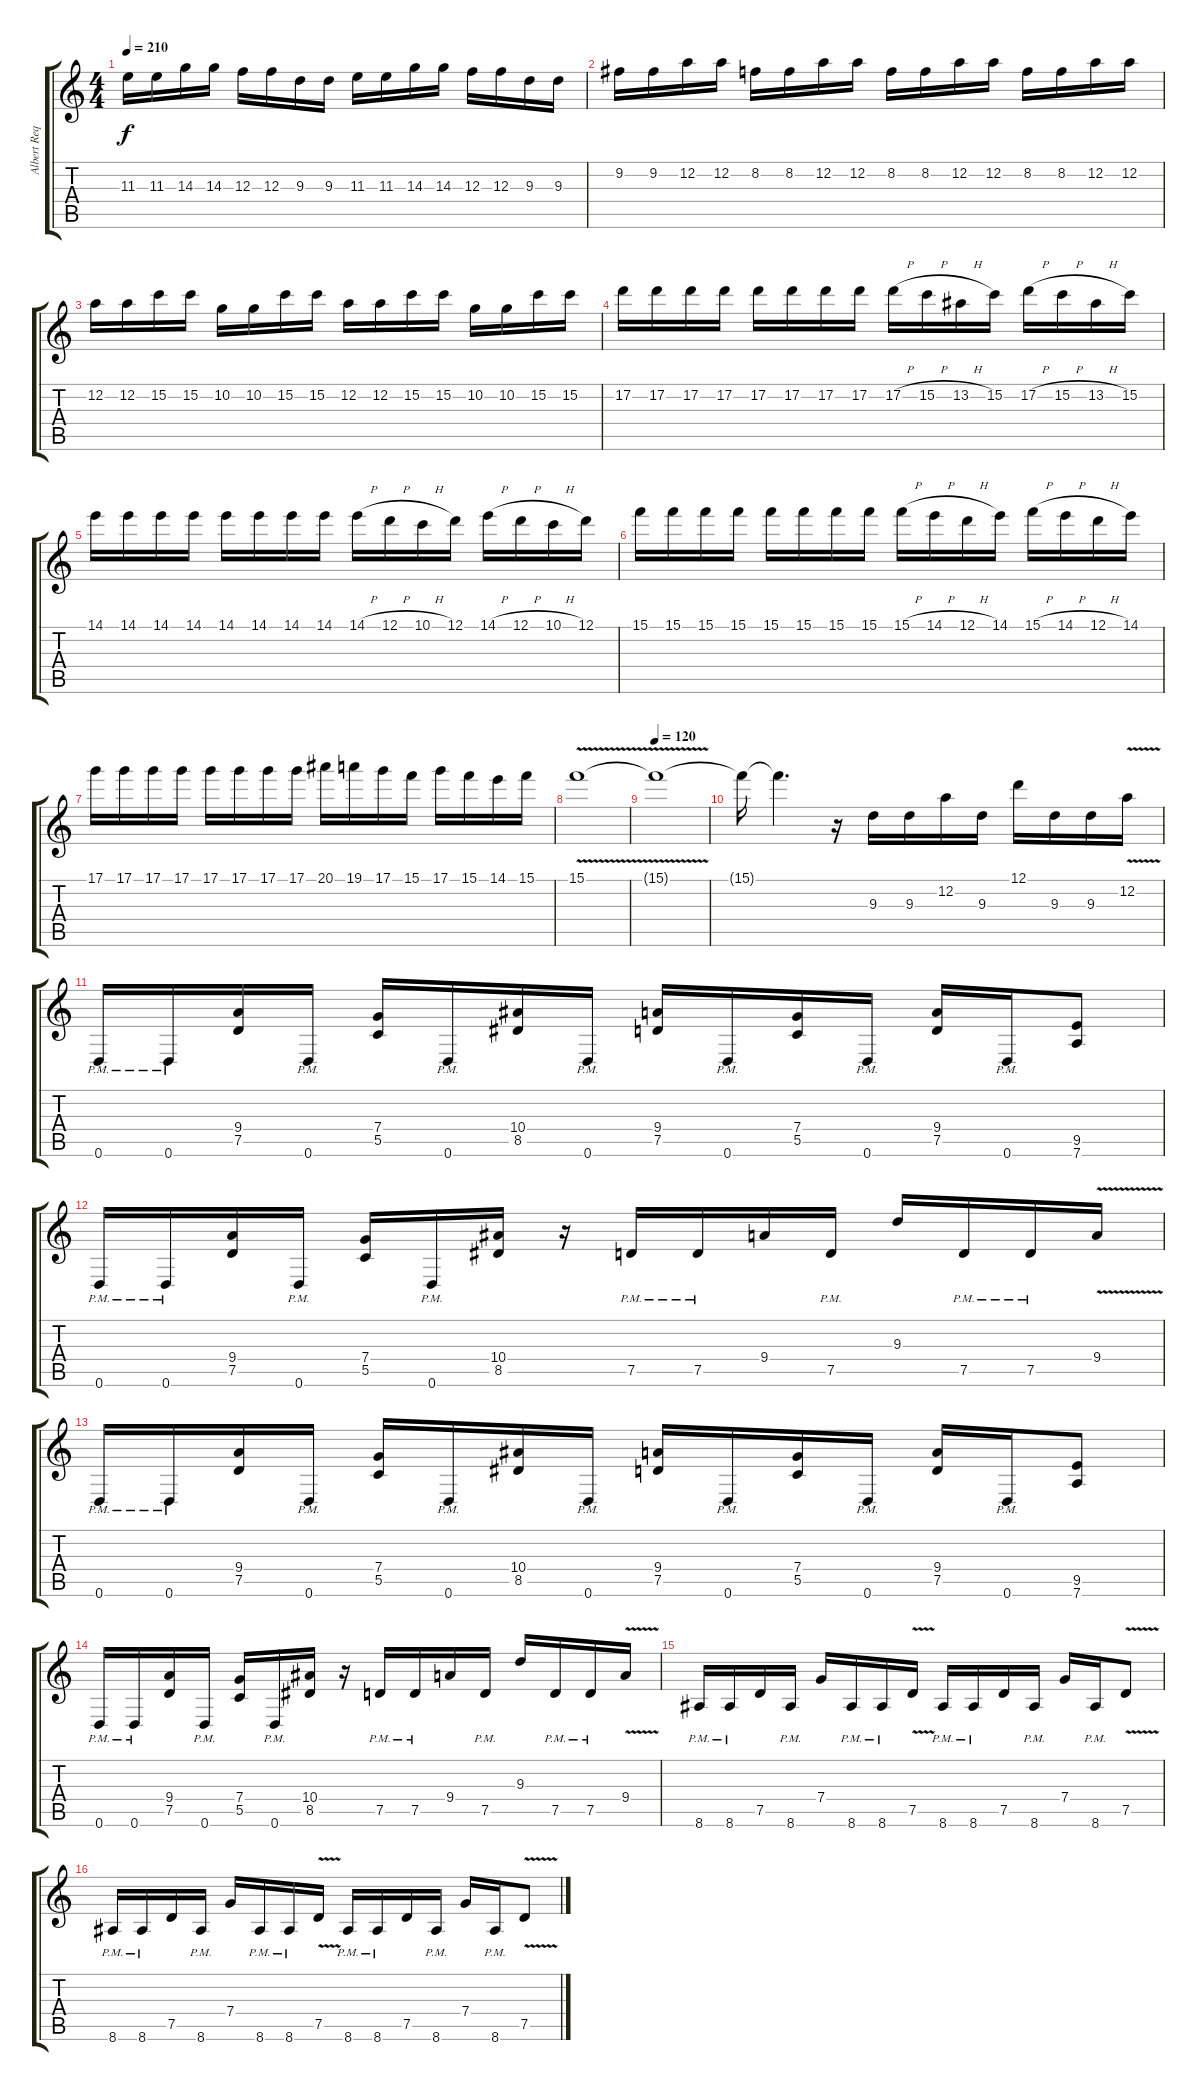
\track ("Albert Requena" "Albert Req") {instrument distortionguitar}
\staff {score tabs}
\tuning (D4 A3 F3 C3 G2 D2) {hide}
\ts (4 4)
\tempo 210
\clef g2
\ks c
11.3.16{dy f} 11.3.16 14.3.16 14.3.16 12.3.16 12.3.16 9.3.16 9.3.16 11.3.16 11.3.16 14.3.16 14.3.16 12.3.16 12.3.16 9.3.16 9.3.16 |
9.2.16 9.2.16 12.2.16 12.2.16 8.2.16 8.2.16 12.2.16 12.2.16 8.2.16 8.2.16 12.2.16 12.2.16 8.2.16 8.2.16 12.2.16 12.2.16 |
12.2.16 12.2.16 15.2.16 15.2.16 10.2.16 10.2.16 15.2.16 15.2.16 12.2.16 12.2.16 15.2.16 15.2.16 10.2.16 10.2.16 15.2.16 15.2.16 |
17.2.16 17.2.16 17.2.16 17.2.16 17.2.16 17.2.16 17.2.16 17.2.16 17.2{h}.16 15.2{h}.16 13.2{h}.16 15.2.16 17.2{h}.16 15.2{h}.16 13.2{h}.16 15.2.16 |
14.1.16 14.1.16 14.1.16 14.1.16 14.1.16 14.1.16 14.1.16 14.1.16 14.1{h}.16 12.1{h}.16 10.1{h}.16 12.1.16 14.1{h}.16 12.1{h}.16 10.1{h}.16 12.1.16 |
15.1.16 15.1.16 15.1.16 15.1.16 15.1.16 15.1.16 15.1.16 15.1.16 15.1{h}.16 14.1{h}.16 12.1{h}.16 14.1.16 15.1{h}.16 14.1{h}.16 12.1{h}.16 14.1.16 |
17.1.16 17.1.16 17.1.16 17.1.16 17.1.16 17.1.16 17.1.16 17.1.16 20.1.16 19.1.16 17.1.16 15.1.16 17.1.16 15.1.16 14.1.16 15.1.16 |
15.1{v}.1 |
\tempo 120
15.1{t}.1{volume 0} |
15.1{t}.16 15.1{t}.4{d} r.16 9.3.16{volume 13} 9.3.16 12.2.16 9.3.16 12.1.16 9.3.16 9.3.16 12.2{v}.16 |
0.6{pm}.16 0.6{pm}.16 (9.4 7.5).16 0.6{pm}.16 (7.4 5.5).16 0.6{pm}.16 (10.4 8.5).16 0.6{pm}.16 (9.4 7.5).16 0.6{pm}.16 (7.4 5.5).16 0.6{pm}.16 (9.4 7.5).16 0.6{pm}.16 (9.5 7.6).8 |
0.6{pm}.16 0.6{pm}.16 (9.4 7.5).16 0.6{pm}.16 (7.4 5.5).16 0.6{pm}.16 (10.4 8.5).16 r.16 7.5{pm}.16 7.5{pm}.16 9.4.16 7.5{pm}.16 9.3.16 7.5{pm}.16 7.5{pm}.16 9.4{v}.16 |
0.6{pm}.16 0.6{pm}.16 (9.4 7.5).16 0.6{pm}.16 (7.4 5.5).16 0.6{pm}.16 (10.4 8.5).16 0.6{pm}.16 (9.4 7.5).16 0.6{pm}.16 (7.4 5.5).16 0.6{pm}.16 (9.4 7.5).16 0.6{pm}.16 (9.5 7.6).8 |
0.6{pm}.16 0.6{pm}.16 (9.4 7.5).16 0.6{pm}.16 (7.4 5.5).16 0.6{pm}.16 (10.4 8.5).16 r.16 7.5{pm}.16 7.5{pm}.16 9.4.16 7.5{pm}.16 9.3.16 7.5{pm}.16 7.5{pm}.16 9.4{v}.16 |
8.6{pm}.16 8.6{pm}.16 7.5.16 8.6{pm}.16 7.4.16 8.6{pm}.16 8.6{pm}.16 7.5{v}.16 8.6{pm}.16 8.6{pm}.16 7.5.16 8.6{pm}.16 7.4.16 8.6{pm}.16 7.5{v}.8 |
8.6{pm}.16 8.6{pm}.16 7.5.16 8.6{pm}.16 7.4.16 8.6{pm}.16 8.6{pm}.16 7.5{v}.16 8.6{pm}.16 8.6{pm}.16 7.5.16 8.6{pm}.16 7.4.16 8.6{pm}.16 7.5{v}.8
